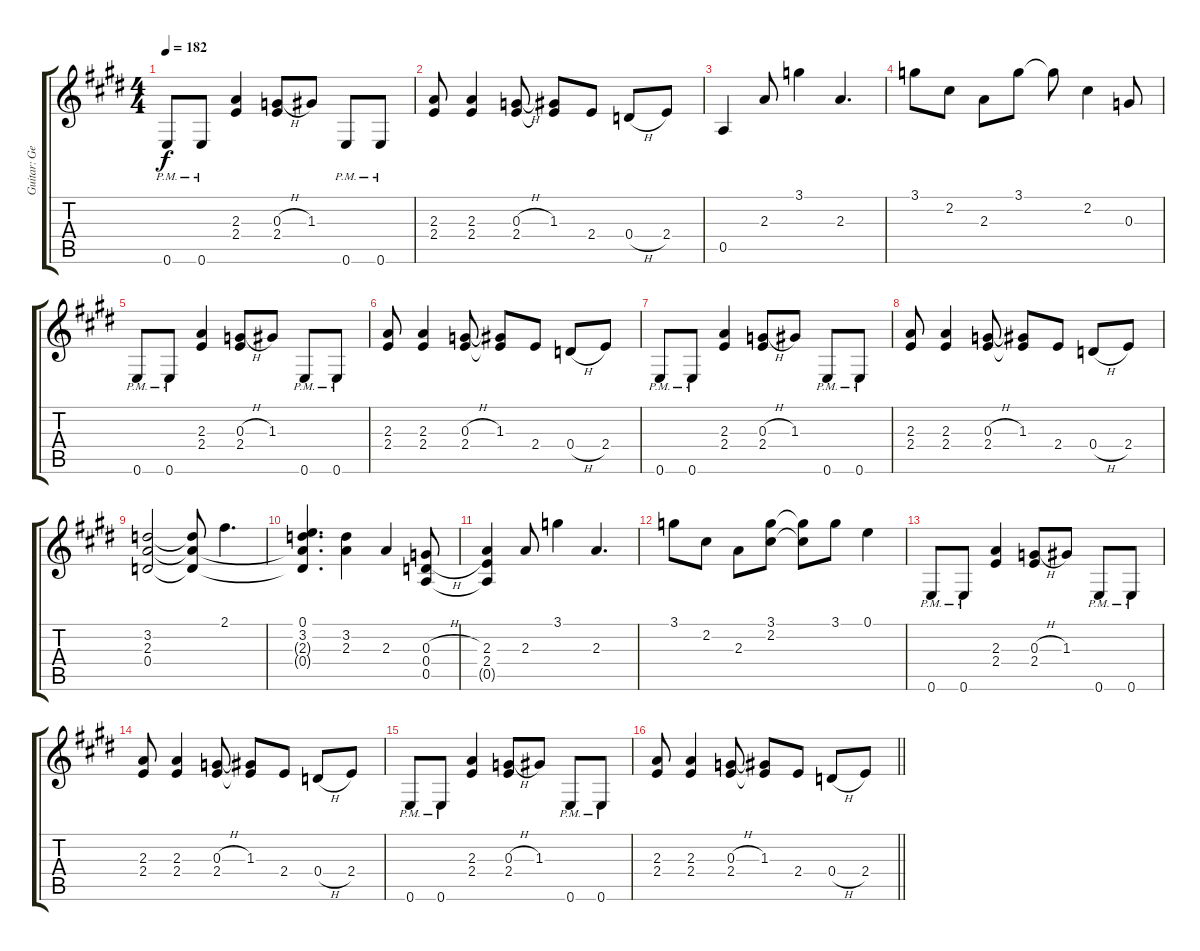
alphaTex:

\track ("Guitar: George" "Guitar: Ge") {instrument distortionguitar}
\staff {score tabs}
\tuning (E4 B3 G3 D3 A2 E2) {hide}
\ts (4 4)
\tempo 182
\clef g2
\ks e
0.6{pm}.8{dy f} 0.6{pm}.8 (2.3 2.4).4 (0.3{h} 2.4).8 1.3.8 0.6{pm}.8 0.6{pm}.8 |
(2.3 2.4).8 (2.3 2.4).4 (0.3{h} 2.4).8 (1.3 2.4{t}).8 2.4.8 0.4{h}.8 2.4.8 |
0.5.4 2.3.8 3.1.4 2.3.4{d} |
3.1.8 2.2.8 2.3.8 3.1.8 3.1{t}.8 2.2.4 0.3.8 |
0.6{pm}.8 0.6{pm}.8 (2.3 2.4).4 (0.3{h} 2.4).8 1.3.8 0.6{pm}.8 0.6{pm}.8 |
(2.3 2.4).8 (2.3 2.4).4 (0.3{h} 2.4).8 (1.3 2.4{t}).8 2.4.8 0.4{h}.8 2.4.8 |
0.6{pm}.8 0.6{pm}.8 (2.3 2.4).4 (0.3{h} 2.4).8 1.3.8 0.6{pm}.8 0.6{pm}.8 |
(2.3 2.4).8 (2.3 2.4).4 (0.3{h} 2.4).8 (1.3 2.4{t}).8 2.4.8 0.4{h}.8 2.4.8 |
(3.2 2.3 0.4).2 (3.2{t} 2.3{t} 0.4{t}).8 2.1.4{d} |
(0.1 3.2 2.3{t} 0.4{t}).4{d} (3.2 2.3).4 2.3.4 (0.3{h} 0.4{h} 0.5).8 |
(2.3 2.4 0.5{t}).4 2.3.8 3.1.4 2.3.4{d} |
3.1.8 2.2.8 2.3.8 (3.1 2.2).8 (3.1{t} 2.2{t}).8 3.1.8 0.1.4 |
0.6{pm}.8 0.6{pm}.8 (2.3 2.4).4 (0.3{h} 2.4).8 1.3.8 0.6{pm}.8 0.6{pm}.8 |
(2.3 2.4).8 (2.3 2.4).4 (0.3{h} 2.4).8 (1.3 2.4{t}).8 2.4.8 0.4{h}.8 2.4.8 |
0.6{pm}.8 0.6{pm}.8 (2.3 2.4).4 (0.3{h} 2.4).8 1.3.8 0.6{pm}.8 0.6{pm}.8 |
\barLineRight lightlight
(2.3 2.4).8 (2.3 2.4).4 (0.3{h} 2.4).8 (1.3 2.4{t}).8 2.4.8 0.4{h}.8 2.4.8
